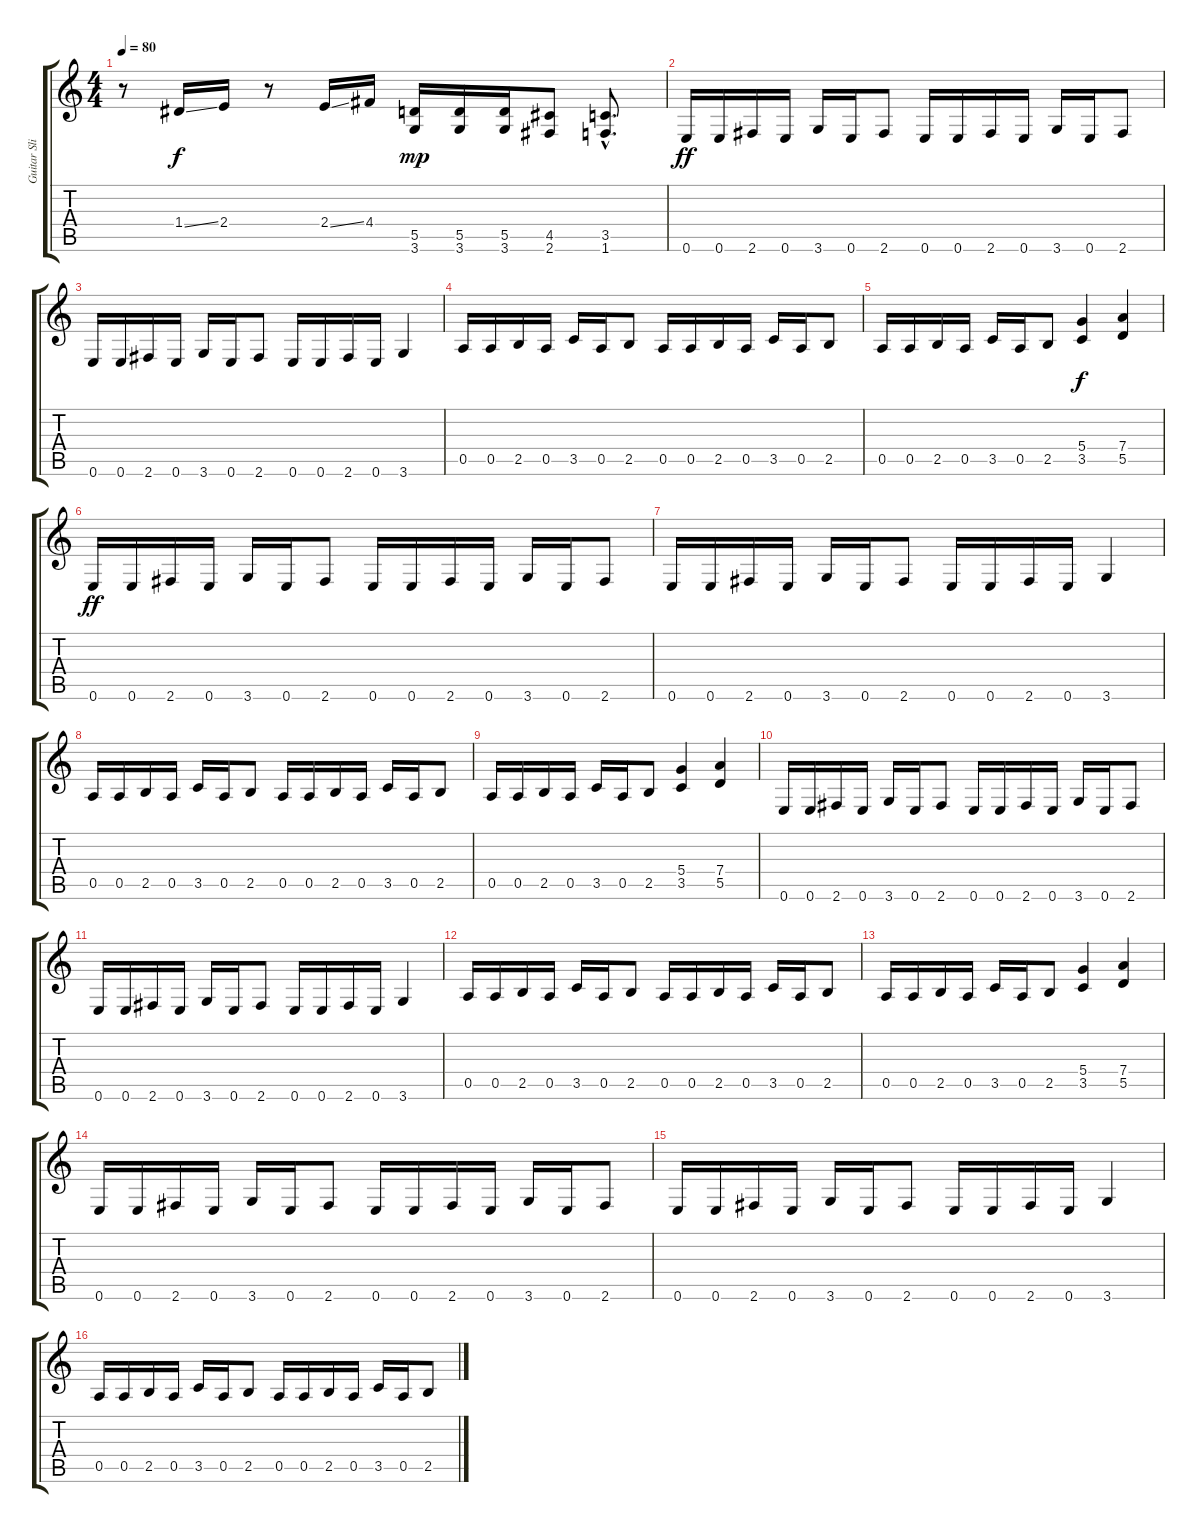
\track ("Guitar Slice" "Guitar Sli") {instrument distortionguitar}
\staff {score tabs}
\tuning (E4 B3 G3 D3 A2 E2) {hide}
\ts (4 4)
\tempo 80
\clef g2
\ks c
r.8{dy f} 1.4{ss}.16 2.4.16 r.8 2.4{ss}.16 4.4.16 (5.5 3.6).16{dy mp} (5.5 3.6).16 (5.5 3.6).16 (4.5 2.6).8 (3.5{hac} 1.6{hac}).8{d} |
0.6.16{dy ff balance 8} 0.6.16 2.6.16 0.6.16 3.6.16 0.6.16 2.6.8 0.6.16 0.6.16 2.6.16 0.6.16 3.6.16 0.6.16 2.6.8 |
0.6.16 0.6.16 2.6.16 0.6.16 3.6.16 0.6.16 2.6.8 0.6.16 0.6.16 2.6.16 0.6.16 3.6.4 |
0.5.16 0.5.16 2.5.16 0.5.16 3.5.16 0.5.16 2.5.8 0.5.16 0.5.16 2.5.16 0.5.16 3.5.16 0.5.16 2.5.8 |
0.5.16 0.5.16 2.5.16 0.5.16 3.5.16 0.5.16 2.5.8 (5.4 3.5).4{dy f} (7.4 5.5).4 |
0.6.16{dy ff} 0.6.16 2.6.16 0.6.16 3.6.16 0.6.16 2.6.8 0.6.16 0.6.16 2.6.16 0.6.16 3.6.16 0.6.16 2.6.8 |
0.6.16 0.6.16 2.6.16 0.6.16 3.6.16 0.6.16 2.6.8 0.6.16 0.6.16 2.6.16 0.6.16 3.6.4 |
0.5.16 0.5.16 2.5.16 0.5.16 3.5.16 0.5.16 2.5.8 0.5.16 0.5.16 2.5.16 0.5.16 3.5.16 0.5.16 2.5.8 |
0.5.16 0.5.16 2.5.16 0.5.16 3.5.16 0.5.16 2.5.8 (5.4 3.5).4 (7.4 5.5).4 |
0.6.16 0.6.16 2.6.16 0.6.16 3.6.16 0.6.16 2.6.8 0.6.16 0.6.16 2.6.16 0.6.16 3.6.16 0.6.16 2.6.8 |
0.6.16 0.6.16 2.6.16 0.6.16 3.6.16 0.6.16 2.6.8 0.6.16 0.6.16 2.6.16 0.6.16 3.6.4 |
0.5.16 0.5.16 2.5.16 0.5.16 3.5.16 0.5.16 2.5.8 0.5.16 0.5.16 2.5.16 0.5.16 3.5.16 0.5.16 2.5.8 |
0.5.16 0.5.16 2.5.16 0.5.16 3.5.16 0.5.16 2.5.8 (5.4 3.5).4 (7.4 5.5).4 |
0.6.16{volume 8} 0.6.16 2.6.16 0.6.16 3.6.16 0.6.16 2.6.8 0.6.16 0.6.16 2.6.16 0.6.16 3.6.16 0.6.16 2.6.8 |
0.6.16 0.6.16 2.6.16 0.6.16 3.6.16 0.6.16 2.6.8 0.6.16 0.6.16 2.6.16 0.6.16 3.6.4 |
0.5.16 0.5.16 2.5.16 0.5.16 3.5.16 0.5.16 2.5.8 0.5.16 0.5.16 2.5.16 0.5.16 3.5.16 0.5.16 2.5.8
